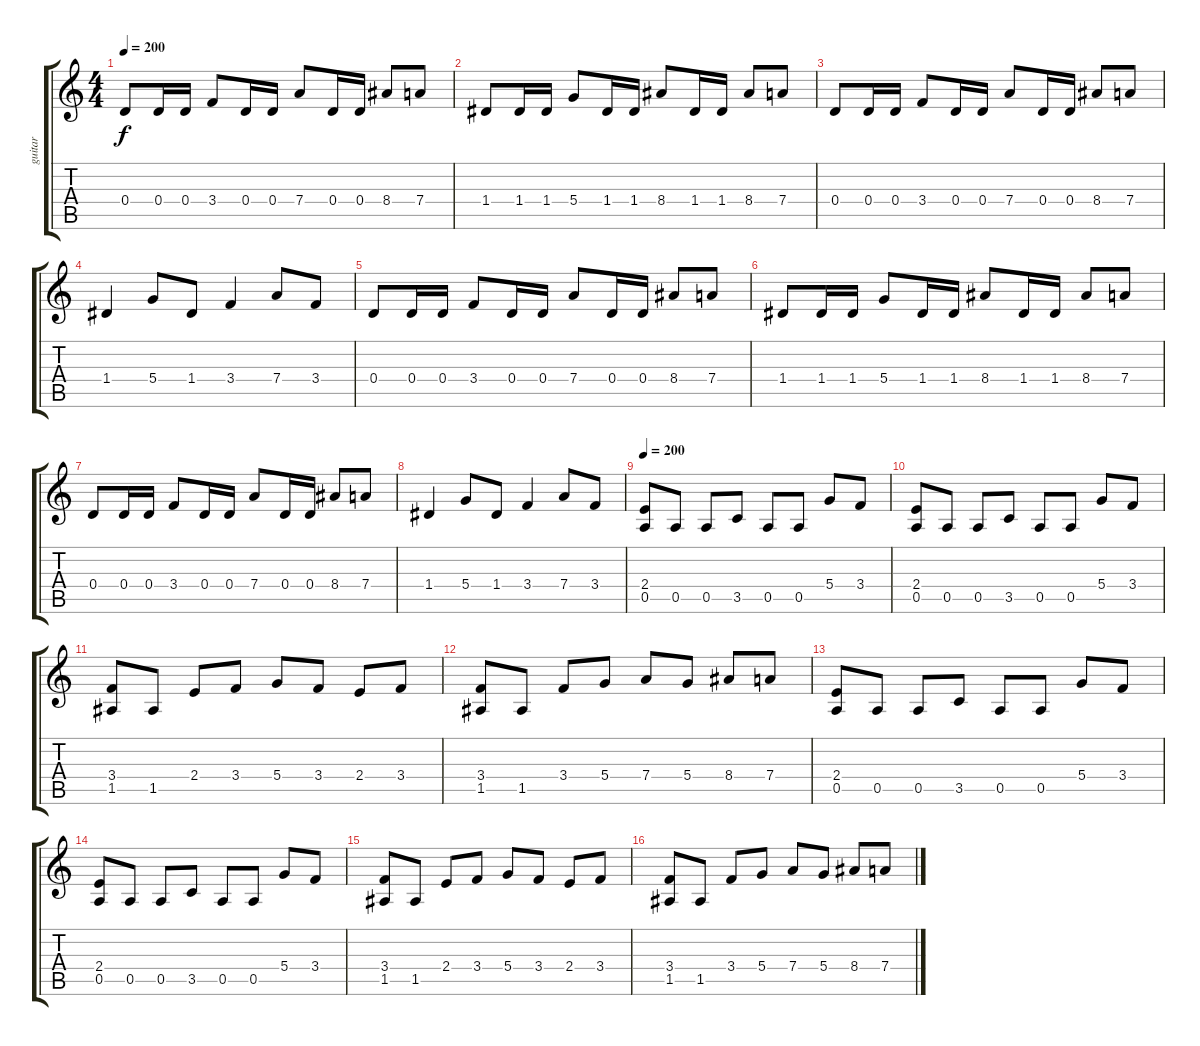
\track ("guitar" "guitar") {instrument overdrivenguitar}
\staff {score tabs}
\tuning (E4 B3 G3 D3 A2 E2) {hide}
\ts (4 4)
\tempo 200
\tempo 180
\tempo 200
\clef g2
\ks c
0.4.8{dy f instrument overdrivenguitar} 0.4.16 0.4.16 3.4.8 0.4.16 0.4.16 7.4.8 0.4.16 0.4.16 8.4.8 7.4.8 |
1.4.8 1.4.16 1.4.16 5.4.8 1.4.16 1.4.16 8.4.8 1.4.16 1.4.16 8.4.8 7.4.8 |
0.4.8 0.4.16 0.4.16 3.4.8 0.4.16 0.4.16 7.4.8 0.4.16 0.4.16 8.4.8 7.4.8 |
1.4.4 5.4.8 1.4.8 3.4.4 7.4.8 3.4.8 |
0.4.8 0.4.16 0.4.16 3.4.8 0.4.16 0.4.16 7.4.8 0.4.16 0.4.16 8.4.8 7.4.8 |
1.4.8 1.4.16 1.4.16 5.4.8 1.4.16 1.4.16 8.4.8 1.4.16 1.4.16 8.4.8 7.4.8 |
0.4.8 0.4.16 0.4.16 3.4.8 0.4.16 0.4.16 7.4.8 0.4.16 0.4.16 8.4.8 7.4.8 |
1.4.4 5.4.8 1.4.8 3.4.4 7.4.8 3.4.8 |
\tempo 200
(2.4 0.5).8 0.5.8 0.5.8 3.5.8 0.5.8 0.5.8 5.4.8 3.4.8 |
(2.4 0.5).8 0.5.8 0.5.8 3.5.8 0.5.8 0.5.8 5.4.8 3.4.8 |
(3.4 1.5).8 1.5.8 2.4.8 3.4.8 5.4.8 3.4.8 2.4.8 3.4.8 |
(3.4 1.5).8 1.5.8 3.4.8 5.4.8 7.4.8 5.4.8 8.4.8 7.4.8 |
(2.4 0.5).8 0.5.8 0.5.8 3.5.8 0.5.8 0.5.8 5.4.8 3.4.8 |
(2.4 0.5).8 0.5.8 0.5.8 3.5.8 0.5.8 0.5.8 5.4.8 3.4.8 |
(3.4 1.5).8 1.5.8 2.4.8 3.4.8 5.4.8 3.4.8 2.4.8 3.4.8 |
(3.4 1.5).8 1.5.8 3.4.8 5.4.8 7.4.8 5.4.8 8.4.8 7.4.8
